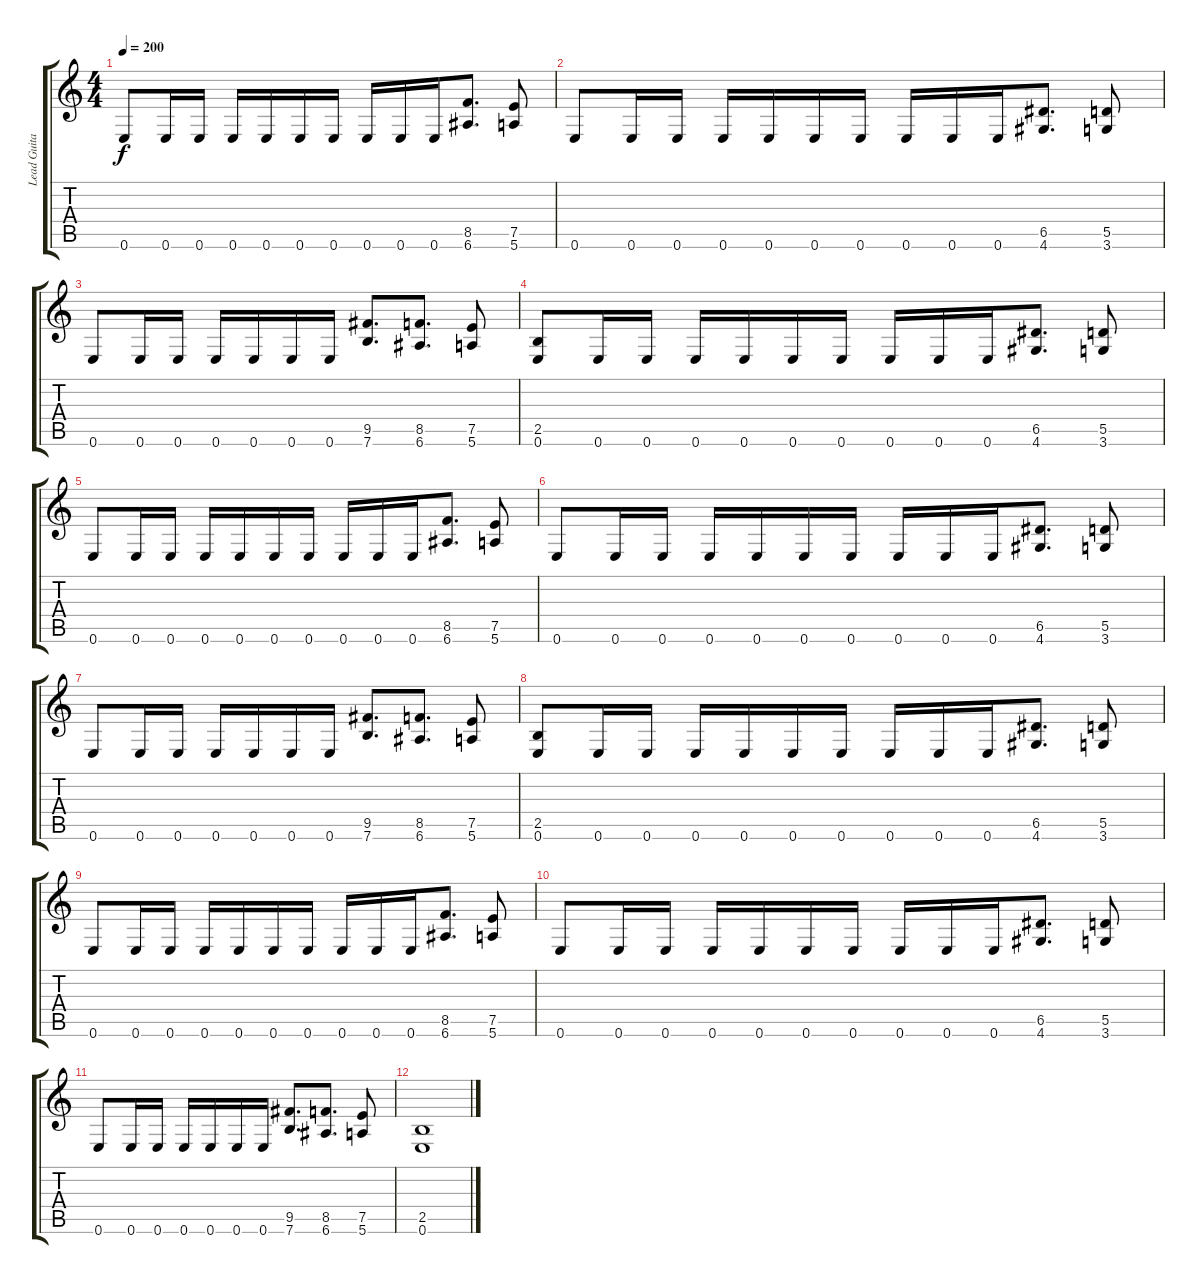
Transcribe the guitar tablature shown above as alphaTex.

\track ("Lead Guitar" "Lead Guita") {instrument distortionguitar}
\staff {score tabs}
\tuning (E4 B3 G3 D3 A2 E2) {hide}
\ts (4 4)
\tempo 200
\clef g2
\ks c
0.6.8{dy f} 0.6.16 0.6.16 0.6.16 0.6.16 0.6.16 0.6.16 0.6.16 0.6.16 0.6.16 (8.5 6.6).8{d} (7.5 5.6).8 |
0.6.8 0.6.16 0.6.16 0.6.16 0.6.16 0.6.16 0.6.16 0.6.16 0.6.16 0.6.16 (6.5 4.6).8{d} (5.5 3.6).8 |
0.6.8 0.6.16 0.6.16 0.6.16 0.6.16 0.6.16 0.6.16 (9.5 7.6).8{d} (8.5 6.6).8{d} (7.5 5.6).8 |
(2.5 0.6).8 0.6.16 0.6.16 0.6.16 0.6.16 0.6.16 0.6.16 0.6.16 0.6.16 0.6.16 (6.5 4.6).8{d} (5.5 3.6).8 |
0.6.8 0.6.16 0.6.16 0.6.16 0.6.16 0.6.16 0.6.16 0.6.16 0.6.16 0.6.16 (8.5 6.6).8{d} (7.5 5.6).8 |
0.6.8 0.6.16 0.6.16 0.6.16 0.6.16 0.6.16 0.6.16 0.6.16 0.6.16 0.6.16 (6.5 4.6).8{d} (5.5 3.6).8 |
0.6.8 0.6.16 0.6.16 0.6.16 0.6.16 0.6.16 0.6.16 (9.5 7.6).8{d} (8.5 6.6).8{d} (7.5 5.6).8 |
(2.5 0.6).8 0.6.16 0.6.16 0.6.16 0.6.16 0.6.16 0.6.16 0.6.16 0.6.16 0.6.16 (6.5 4.6).8{d} (5.5 3.6).8 |
0.6.8 0.6.16 0.6.16 0.6.16 0.6.16 0.6.16 0.6.16 0.6.16 0.6.16 0.6.16 (8.5 6.6).8{d} (7.5 5.6).8 |
0.6.8 0.6.16 0.6.16 0.6.16 0.6.16 0.6.16 0.6.16 0.6.16 0.6.16 0.6.16 (6.5 4.6).8{d} (5.5 3.6).8 |
0.6.8 0.6.16 0.6.16 0.6.16 0.6.16 0.6.16 0.6.16 (9.5 7.6).8{d} (8.5 6.6).8{d} (7.5 5.6).8 |
(2.5 0.6).1
